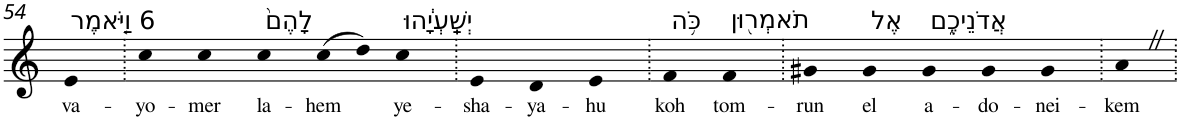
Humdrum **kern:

**kern	**text
*part1	*part1
*staff1	*staff1
*I"Piano	*
*I'Pno	*
!!LO:PB:g=z
*clefG2	*
*k[]	*
=54	=54
!LO:TX:a:t=6 וַיֹּ֤אמֶר	!
!	!LO:LY:b
4e	va-
=55.	=55.
!	!LO:LY:b
4cc	-yo-
!	!LO:LY:b
4cc	-mer
!LO:TX:a:t=לָהֶם֙	!
!	!LO:LY:b
4cc	la-
!	!LO:LY:b
(>8cc	-hem
8dd)	.
!LO:TX:a:t=יְשַֽׁעְיָ֔הוּ	!
!	!LO:LY:b
4cc	ye-
=56.	=56.
!	!LO:LY:b
4e	-sha-
!	!LO:LY:b
4d	-ya-
!	!LO:LY:b
4e	-hu
=57.	=57.
!LO:TX:a:t=כֹּ֥ה	!
!	!LO:LY:b
4f	koh
!LO:TX:a:t=תֹאמְר֖וּן	!
!	!LO:LY:b
4f	tom-
=58.	=58.
!	!LO:LY:b
4g#X	-run
!LO:TX:a:t=אֶל	!
!	!LO:LY:b
4g#	el
!LO:TX:a:t=אֲדֹנֵיכֶ֑ם	!
!	!LO:LY:b
4g#	a-
!	!LO:LY:b
4g#	-do-
!	!LO:LY:b
4g#	-nei-
=59.	=59.
!	!LO:LY:b
4aZ	-kem
=.	=.
*-	*-
